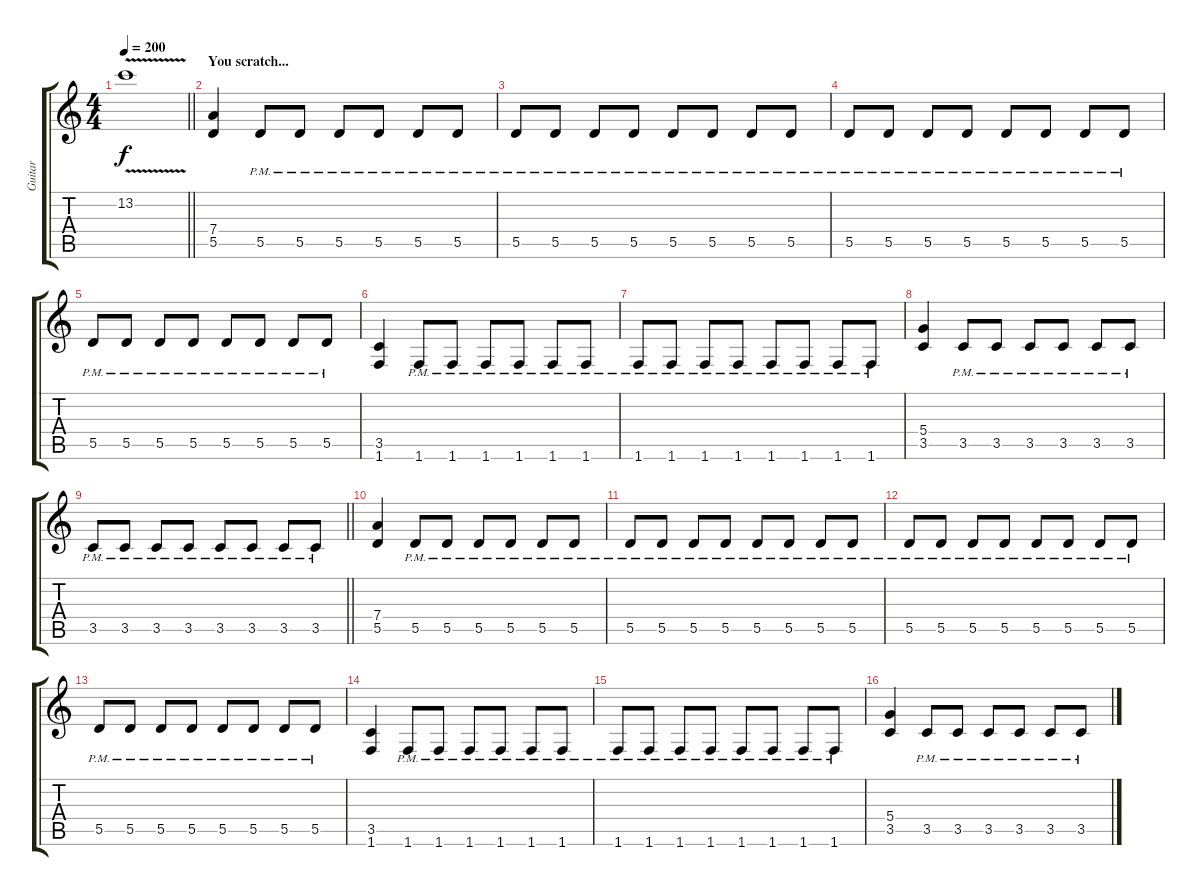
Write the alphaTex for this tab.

\track ("Guitar" "Guitar") {instrument distortionguitar}
\staff {score tabs}
\tuning (E4 B3 G3 D3 A2 E2) {hide}
\ts (4 4)
\tempo 200
\clef g2
\barLineRight lightlight
\ks c
13.2{v}.1{dy f} |
\section ("" "You scratch...")
(7.4 5.5).4 5.5{pm}.8 5.5{pm}.8 5.5{pm}.8 5.5{pm}.8 5.5{pm}.8 5.5{pm}.8 |
5.5{pm}.8 5.5{pm}.8 5.5{pm}.8 5.5{pm}.8 5.5{pm}.8 5.5{pm}.8 5.5{pm}.8 5.5{pm}.8 |
5.5{pm}.8 5.5{pm}.8 5.5{pm}.8 5.5{pm}.8 5.5{pm}.8 5.5{pm}.8 5.5{pm}.8 5.5{pm}.8 |
5.5{pm}.8 5.5{pm}.8 5.5{pm}.8 5.5{pm}.8 5.5{pm}.8 5.5{pm}.8 5.5{pm}.8 5.5{pm}.8 |
(3.5 1.6).4 1.6{pm}.8 1.6{pm}.8 1.6{pm}.8 1.6{pm}.8 1.6{pm}.8 1.6{pm}.8 |
1.6{pm}.8 1.6{pm}.8 1.6{pm}.8 1.6{pm}.8 1.6{pm}.8 1.6{pm}.8 1.6{pm}.8 1.6{pm}.8 |
(5.4 3.5).4 3.5{pm}.8 3.5{pm}.8 3.5{pm}.8 3.5{pm}.8 3.5{pm}.8 3.5{pm}.8 |
\barLineRight lightlight
3.5{pm}.8 3.5{pm}.8 3.5{pm}.8 3.5{pm}.8 3.5{pm}.8 3.5{pm}.8 3.5{pm}.8 3.5{pm}.8 |
(7.4 5.5).4 5.5{pm}.8 5.5{pm}.8 5.5{pm}.8 5.5{pm}.8 5.5{pm}.8 5.5{pm}.8 |
5.5{pm}.8 5.5{pm}.8 5.5{pm}.8 5.5{pm}.8 5.5{pm}.8 5.5{pm}.8 5.5{pm}.8 5.5{pm}.8 |
5.5{pm}.8 5.5{pm}.8 5.5{pm}.8 5.5{pm}.8 5.5{pm}.8 5.5{pm}.8 5.5{pm}.8 5.5{pm}.8 |
5.5{pm}.8 5.5{pm}.8 5.5{pm}.8 5.5{pm}.8 5.5{pm}.8 5.5{pm}.8 5.5{pm}.8 5.5{pm}.8 |
(3.5 1.6).4 1.6{pm}.8 1.6{pm}.8 1.6{pm}.8 1.6{pm}.8 1.6{pm}.8 1.6{pm}.8 |
1.6{pm}.8 1.6{pm}.8 1.6{pm}.8 1.6{pm}.8 1.6{pm}.8 1.6{pm}.8 1.6{pm}.8 1.6{pm}.8 |
(5.4 3.5).4 3.5{pm}.8 3.5{pm}.8 3.5{pm}.8 3.5{pm}.8 3.5{pm}.8 3.5{pm}.8
